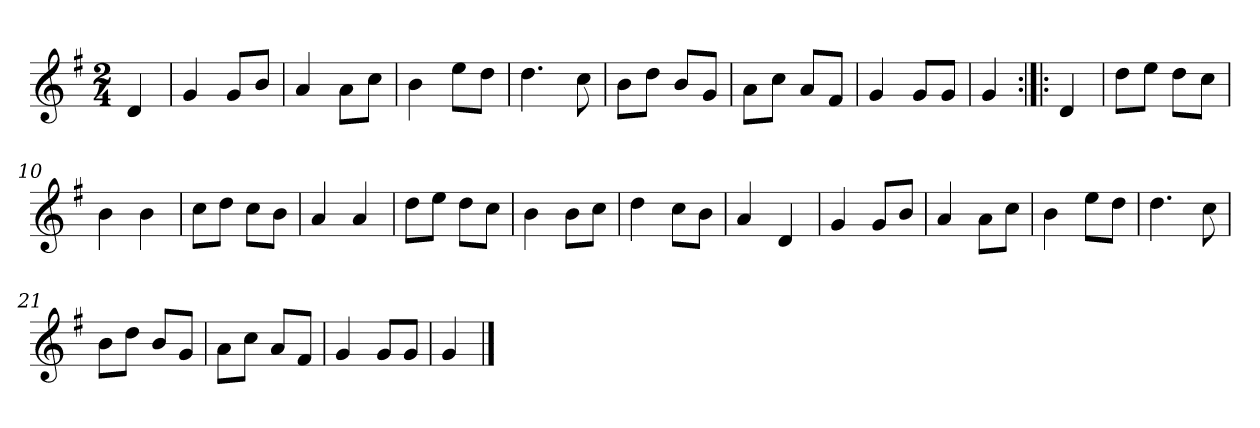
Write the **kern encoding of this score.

**kern
*part1
*staff1
*clefG2
*k[f#]
*G:
*M2/4
*MM148
=
4d
=1
4g
8g/L
8b/J
=2
4a
8a\L
8cc\J
=3
4b
8ee\L
8dd\J
=4
4.dd
8cc
=5
8b\L
8dd\J
8b/L
8g/J
=6
8a\L
8cc\J
8a/L
8f#/J
=7
4g
8g/L
8g/J
=8
4g
=:|!|:
4d
=9
8dd\L
8ee\J
8dd\L
8cc\J
=10
4b
4b
=11
8cc\L
8dd\J
8cc\L
8b\J
=12
4a
4a
=13
8dd\L
8ee\J
8dd\L
8cc\J
=14
4b
8b\L
8cc\J
=15
4dd
8cc\L
8b\J
=16
4a
4d
=17
4g
8g/L
8b/J
=18
4a
8a\L
8cc\J
=19
4b
8ee\L
8dd\J
=20
4.dd
8cc
=21
8b\L
8dd\J
8b/L
8g/J
=22
8a\L
8cc\J
8a/L
8f#/J
=23
4g
8g/L
8g/J
=24
4g
==
*-
